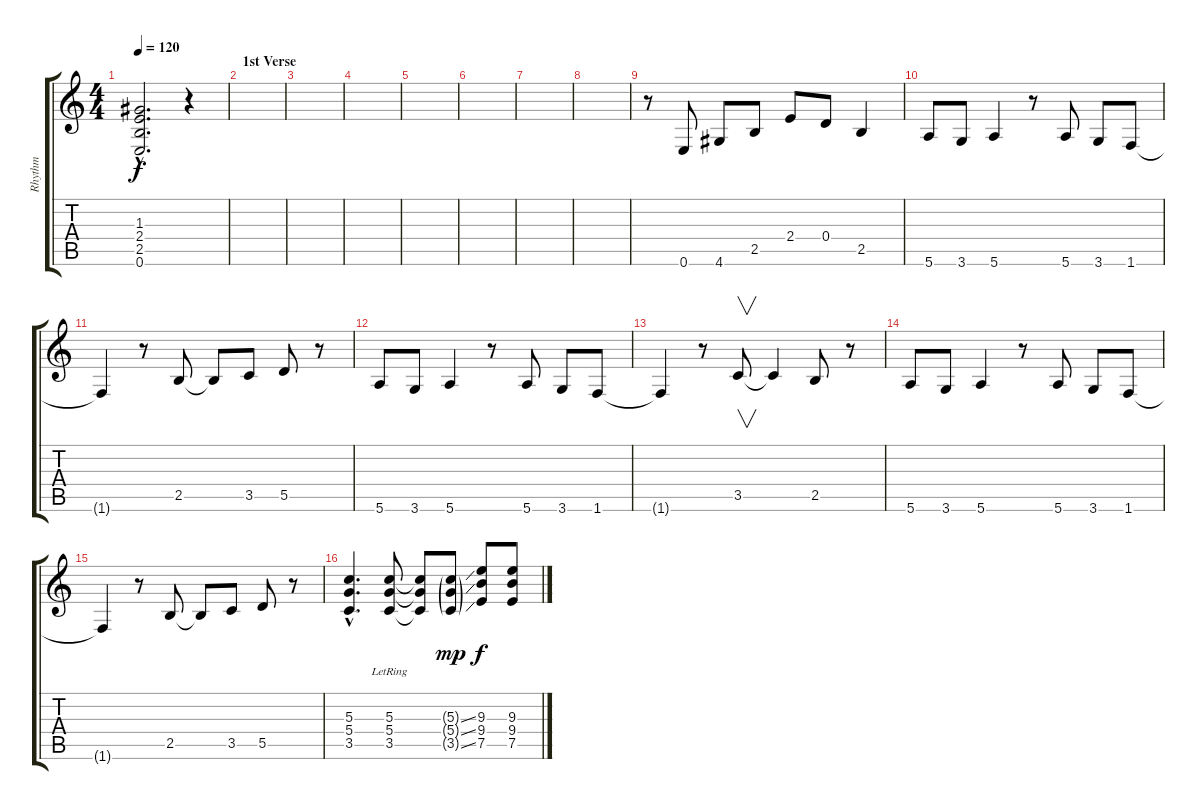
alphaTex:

\track ("Rhythm" "Rhythm") {instrument overdrivenguitar}
\staff {score tabs}
\tuning (E4 B3 G3 D3 A2 E2) {hide}
\ts (4 4)
\tempo 120
\clef g2
\ks c
(1.3{hac t} 2.4{hac t} 2.5{hac t} 0.6{hac t}).2{d dy f} r.4 |
\section ("" "1st Verse")
|
|
|
|
|
|
|
r.8 0.6.8 4.6.8 2.5.8 2.4.8 0.4.8 2.5.4 |
5.6.8 3.6.8 5.6.4 r.8 5.6.8 3.6.8 1.6.8 |
1.6{t}.4 r.8 2.5.8 2.5{t}.8 3.5.8 5.5.8 r.8 |
5.6.8 3.6.8 5.6.4 r.8 5.6.8 3.6.8 1.6.8 |
1.6{t}.4 r.8 3.5.8{v} 3.5{t}.4 2.5.8 r.8 |
5.6.8 3.6.8 5.6.4 r.8 5.6.8 3.6.8 1.6.8 |
1.6{t}.4 r.8 2.5.8 2.5{t}.8 3.5.8 5.5.8 r.8 |
(5.3{hac} 5.4{hac} 3.5{hac}).4{d} (5.3{lr} 5.4{lr} 3.5{lr}).8 (5.3{t} 5.4{t} 3.5{t}).8 (5.3{ss g} 5.4{ss g} 3.5{ss g}).8{dy mp} (9.3 9.4 7.5).8{dy f} (9.3 9.4 7.5).8
